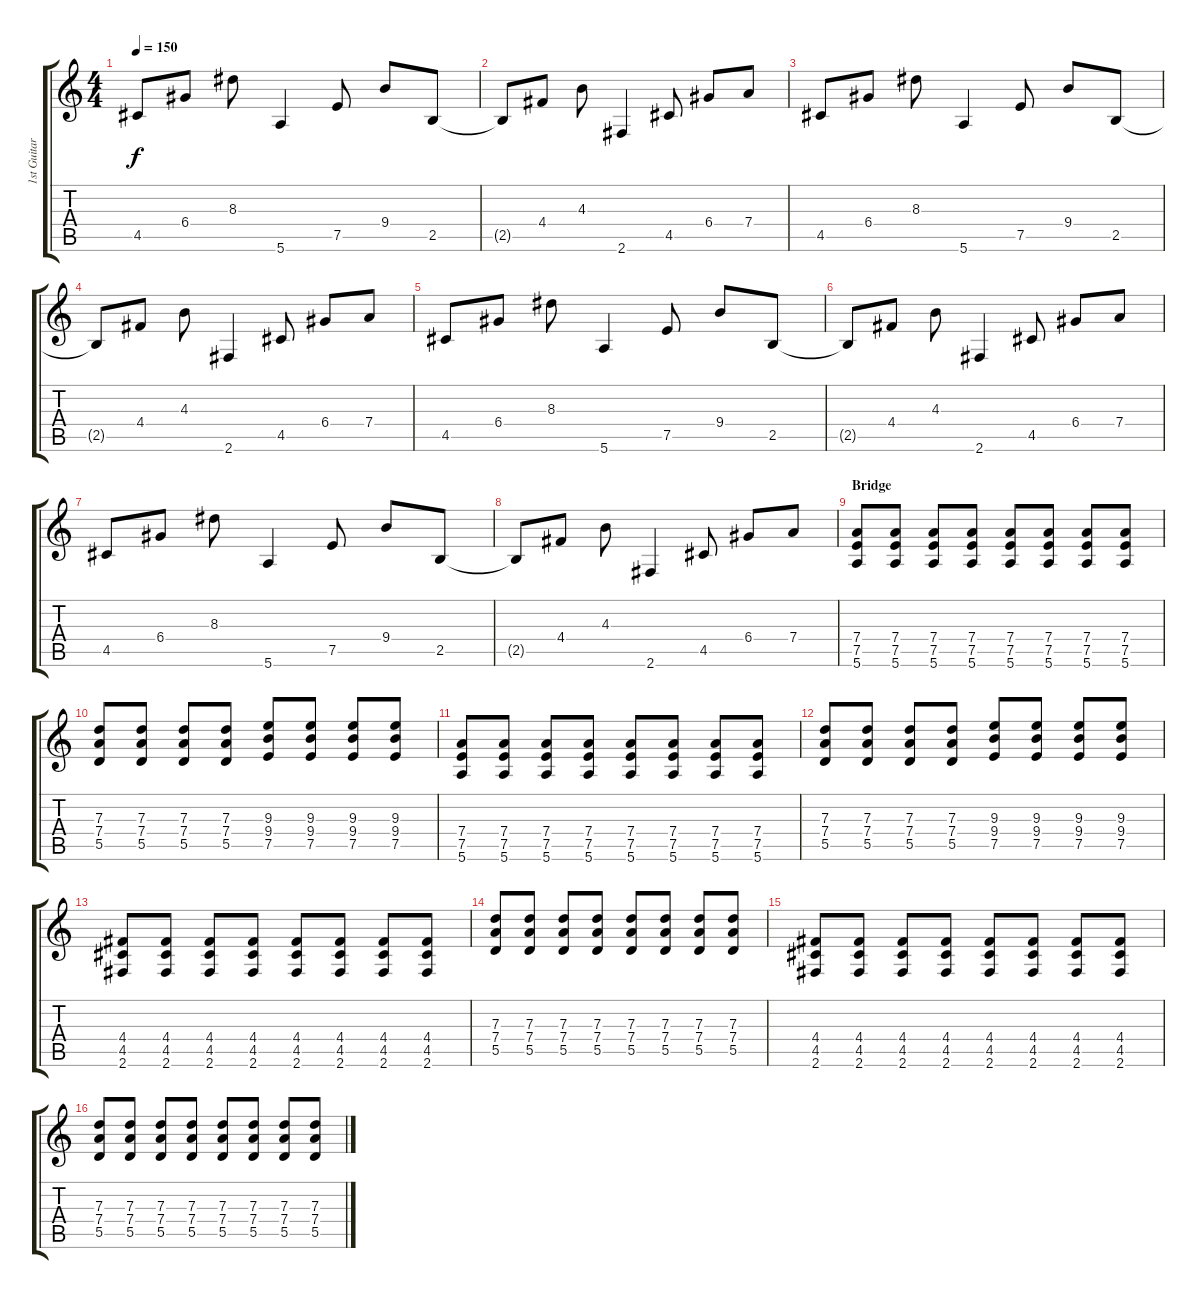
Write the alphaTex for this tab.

\track ("1st Guitar" "1st Guitar") {instrument electricguitarjazz}
\staff {score tabs}
\tuning (E4 B3 G3 D3 A2 E2) {hide}
\ts (4 4)
\tempo 150
\clef g2
\ks c
4.5.8{dy f} 6.4.8 8.3.8 5.6.4 7.5.8 9.4.8 2.5.8 |
2.5{t}.8 4.4.8 4.3.8 2.6.4 4.5.8 6.4.8 7.4.8 |
4.5.8 6.4.8 8.3.8 5.6.4 7.5.8 9.4.8 2.5.8 |
2.5{t}.8 4.4.8 4.3.8 2.6.4 4.5.8 6.4.8 7.4.8 |
4.5.8 6.4.8 8.3.8 5.6.4 7.5.8 9.4.8 2.5.8 |
2.5{t}.8 4.4.8 4.3.8 2.6.4 4.5.8 6.4.8 7.4.8 |
4.5.8 6.4.8 8.3.8 5.6.4 7.5.8 9.4.8 2.5.8 |
2.5{t}.8 4.4.8 4.3.8 2.6.4 4.5.8 6.4.8 7.4.8 |
\section ("" "Bridge")
(7.4 7.5 5.6).8 (7.4 7.5 5.6).8 (7.4 7.5 5.6).8 (7.4 7.5 5.6).8 (7.4 7.5 5.6).8 (7.4 7.5 5.6).8 (7.4 7.5 5.6).8 (7.4 7.5 5.6).8 |
(7.3 7.4 5.5).8 (7.3 7.4 5.5).8 (7.3 7.4 5.5).8 (7.3 7.4 5.5).8 (9.3 9.4 7.5).8 (9.3 9.4 7.5).8 (9.3 9.4 7.5).8 (9.3 9.4 7.5).8 |
(7.4 7.5 5.6).8 (7.4 7.5 5.6).8 (7.4 7.5 5.6).8 (7.4 7.5 5.6).8 (7.4 7.5 5.6).8 (7.4 7.5 5.6).8 (7.4 7.5 5.6).8 (7.4 7.5 5.6).8 |
(7.3 7.4 5.5).8 (7.3 7.4 5.5).8 (7.3 7.4 5.5).8 (7.3 7.4 5.5).8 (9.3 9.4 7.5).8 (9.3 9.4 7.5).8 (9.3 9.4 7.5).8 (9.3 9.4 7.5).8 |
(4.4 4.5 2.6).8 (4.4 4.5 2.6).8 (4.4 4.5 2.6).8 (4.4 4.5 2.6).8 (4.4 4.5 2.6).8 (4.4 4.5 2.6).8 (4.4 4.5 2.6).8 (4.4 4.5 2.6).8 |
(7.3 7.4 5.5).8 (7.3 7.4 5.5).8 (7.3 7.4 5.5).8 (7.3 7.4 5.5).8 (7.3 7.4 5.5).8 (7.3 7.4 5.5).8 (7.3 7.4 5.5).8 (7.3 7.4 5.5).8 |
(4.4 4.5 2.6).8 (4.4 4.5 2.6).8 (4.4 4.5 2.6).8 (4.4 4.5 2.6).8 (4.4 4.5 2.6).8 (4.4 4.5 2.6).8 (4.4 4.5 2.6).8 (4.4 4.5 2.6).8 |
(7.3 7.4 5.5).8 (7.3 7.4 5.5).8 (7.3 7.4 5.5).8 (7.3 7.4 5.5).8 (7.3 7.4 5.5).8 (7.3 7.4 5.5).8 (7.3 7.4 5.5).8 (7.3 7.4 5.5).8
